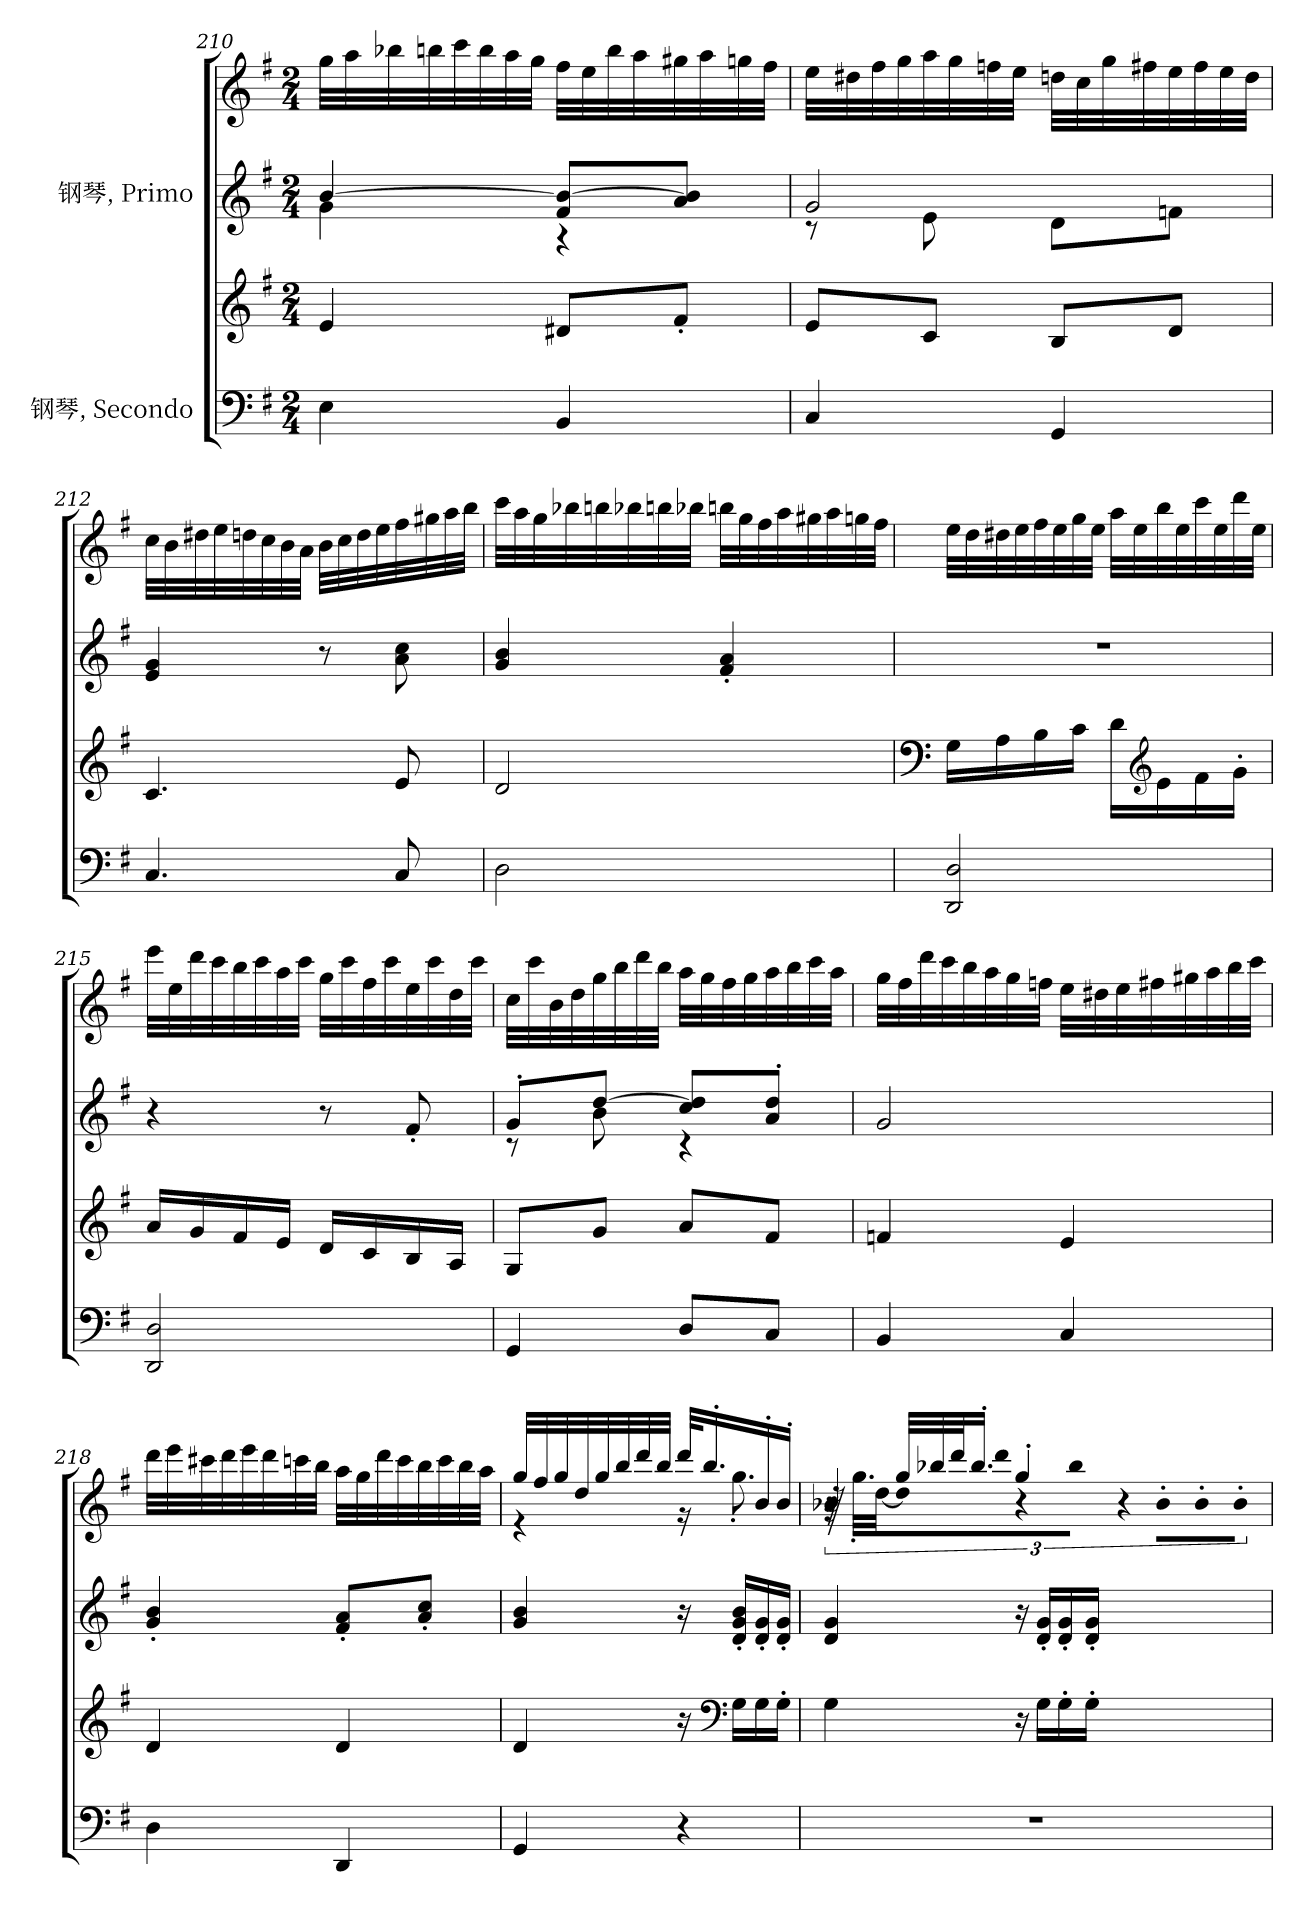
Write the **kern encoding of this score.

**kern	**kern	**kern	**kern
*part2	*part2	*part1	*part1
*staff4	*staff3	*staff2	*staff1
*I"钢琴, Secondo	*	*I"钢琴, Primo	*
*clefF4	*clefG2	*clefG2	*clefG2
*k[f#]	*k[f#]	*k[f#]	*k[f#]
*M2/4	*M2/4	*M2/4	*M2/4
=210	=210	=210	=210
*	*	*^	*
4E\	4e/	[4b/	4g\	32gg\LLL
.	.	.	.	32aa\
.	.	.	.	32bb-X\
.	.	.	.	32bbn\
.	.	.	.	32ccc\
.	.	.	.	32bb\
.	.	.	.	32aa\
.	.	.	.	32gg\JJJ
4BB/	8d#X/L	8f#/ 8b/_L	4r	32ff#\LLL
.	.	.	.	32ee\
.	.	.	.	32bb\
.	.	.	.	32aa\
.	8f#'/J	8a/ 8b/]J	.	32gg#X\
.	.	.	.	32aa\
.	.	.	.	32ggn\
.	.	.	.	32ff#\JJJ
!!LO:LB:g=z
=211	=211	=211	=211	=211
4C/	8e/L	2g/	8r	32ee\LLL
.	.	.	.	32dd#X\
.	.	.	.	32ff#\
.	.	.	.	32gg\
.	8c/J	.	8e\	32aa\
.	.	.	.	32gg\
.	.	.	.	32ffn\
.	.	.	.	32ee\JJJ
4GG/	8B/L	.	8d\L	32ddn\LLL
.	.	.	.	32cc\
.	.	.	.	32gg\
.	.	.	.	32ff#X\
.	8d/J	.	8fn\J	32ee\
.	.	.	.	32ff#\
.	.	.	.	32ee\
.	.	.	.	32dd\JJJ
*	*	*v	*v	*
=212	=212	=212	=212
4.C/	4.c/	4e/ 4g/	32cc\LLL
.	.	.	32b\
.	.	.	32dd#X\
.	.	.	32ee\
.	.	.	32ddn\
.	.	.	32cc\
.	.	.	32b\
.	.	.	32a\JJJ
.	.	8r	32b\LLL
.	.	.	32cc\
.	.	.	32dd\
.	.	.	32ee\
8C/	8e/	8a\ 8cc\	32ff#\
.	.	.	32gg#X\
.	.	.	32aa\
.	.	.	32bb\JJJ
!!LO:PB:g=z
=213	=213	=213	=213
2D\	2d/	4g/ 4b/	32ccc\LLL
.	.	.	32aa\
.	.	.	32gg\
.	.	.	32bb-X\
.	.	.	32bbn\
.	.	.	32bb-X\
.	.	.	32bbn\
.	.	.	32bb-X\JJJ
.	.	4f#/' 4a/'	32bbn\LLL
.	.	.	32gg\
.	.	.	32ff#\
.	.	.	32aa\
.	.	.	32gg#X\
.	.	.	32aa\
.	.	.	32ggn\
.	.	.	32ff#\JJJ
=214	=214	=214	=214
*	*clefF4	*	*
2DD/ 2D/	16G\LL	2r	32ee\LLL
.	.	.	32dd\
.	16A\	.	32dd#X\
.	.	.	32ee\
.	16B\	.	32ff#\
.	.	.	32ee\
.	16c\JJ	.	32gg\
.	.	.	32ee\JJJ
.	16d\LL	.	32aa\LLL
.	.	.	32ee\
*	*clefG2	*	*
.	16e\	.	32bb\
.	.	.	32ee\
.	16f#\	.	32ccc\
.	.	.	32ee\
.	16g'\JJ	.	32ddd\
.	.	.	32ee\JJJ
!!LO:LB:g=z
=215	=215	=215	=215
2DD/ 2D/	16a/LL	4r	32eee\LLL
.	.	.	32ee\
.	16g/	.	32ddd\
.	.	.	32ccc\
.	16f#/	.	32bb\
.	.	.	32ccc\
.	16e/JJ	.	32aa\
.	.	.	32ccc\JJJ
.	16d/LL	8r	32gg\LLL
.	.	.	32ccc\
.	16c/	.	32ff#\
.	.	.	32ccc\
.	16B/	8f#'/	32ee\
.	.	.	32ccc\
.	16A/JJ	.	32dd\
.	.	.	32ccc\JJJ
=216	=216	=216	=216
*	*	*^	*
4GG/	8G/L	8g'/L	8r	32cc\LLL
.	.	.	.	32ccc\
.	.	.	.	32b\
.	.	.	.	32dd\
.	8g/J	[8dd/J	8b\	32gg\
.	.	.	.	32bb\
.	.	.	.	32ddd\
.	.	.	.	32bb\JJJ
8D/L	8a/L	8cc/ 8dd/]L	4r	32aa\LLL
.	.	.	.	32gg\
.	.	.	.	32ff#\
.	.	.	.	32gg\
8C/J	8f#/J	8a/' 8dd/'J	.	32aa\
.	.	.	.	32bb\
.	.	.	.	32ccc\
.	.	.	.	32aa\JJJ
*	*	*v	*v	*
!!LO:LB:g=z
=217	=217	=217	=217
4BB/	4fn/	2g/	32gg\LLL
.	.	.	32ff#\
.	.	.	32ddd\
.	.	.	32ccc\
.	.	.	32bb\
.	.	.	32aa\
.	.	.	32gg\
.	.	.	32ffn\JJJ
4C/	4e/	.	32ee\LLL
.	.	.	32dd#X\
.	.	.	32ee\
.	.	.	32ff#X\
.	.	.	32gg#X\
.	.	.	32aa\
.	.	.	32bb\
.	.	.	32ccc\JJJ
=218	=218	=218	=218
4D\	4d/	4g/' 4b/'	32ddd\LLL
.	.	.	32eee\
.	.	.	32ccc#X\
.	.	.	32ddd\
.	.	.	32eee\
.	.	.	32ddd\
.	.	.	32cccn\
.	.	.	32bb\JJJ
4DD/	4d/	8f#/' 8a/'L	32aa\LLL
.	.	.	32gg\
.	.	.	32ddd\
.	.	.	32ccc\
.	.	8a/' 8cc/'J	32bb\
.	.	.	32ccc\
.	.	.	32bb\
.	.	.	32aa\JJJ
!!LO:PB:g=z
=219	=219	=219	=219
*	*	*	*^
4GG/	4d/	4g/ 4b/	32gg/LLL	4r
.	.	.	32ff#/	.
.	.	.	32gg/	.
.	.	.	32dd/	.
.	.	.	32gg/	.
.	.	.	32bb/	.
.	.	.	32ddd/	.
.	.	.	32bb/JJJ	.
4r	16r	16r	32ddd/KLL	16r
.	.	.	16.bb'/	.
*	*clefF4	*	*	*
.	16G\LL	16d/' 16g/' 16b/'LL	.	8.gg'\
.	16G\	16d/' 16g/'	16b'/	.
.	16G'\JJ	16d/' 16g/'JJ	16b'/JJ	.
=220	=220	=220	=220	=220
*	*	*	*	*^
2r	4G\	4d/ 4g/	16r	96r	4b-X/
.	.	.	.	48.gg'\LLL	.
.	.	.	.	[48dd\JJ	.
.	.	.	32gg/LLL	8dd\]	.
.	.	.	32bb-X/	.	.
.	.	.	32ddd/J	.	.
.	.	.	16.bb-'/JJ	.	.
.	.	.	.	32ddd\LL	.
.	.	.	.	32bb-\JJJ	.
.	16r	16r	4gg'/	16r	4r
.	16G\LL	16d/' 16g/'LL	.	16b-'\LL	.
.	16G'\	16d/' 16g/'	.	16b-'\	.
.	16G'\JJ	16d/' 16g/'JJ	.	16b-'\JJ	.
*	*	*	*v	*v	*v
=	=	=	=
*-	*-	*-	*-
